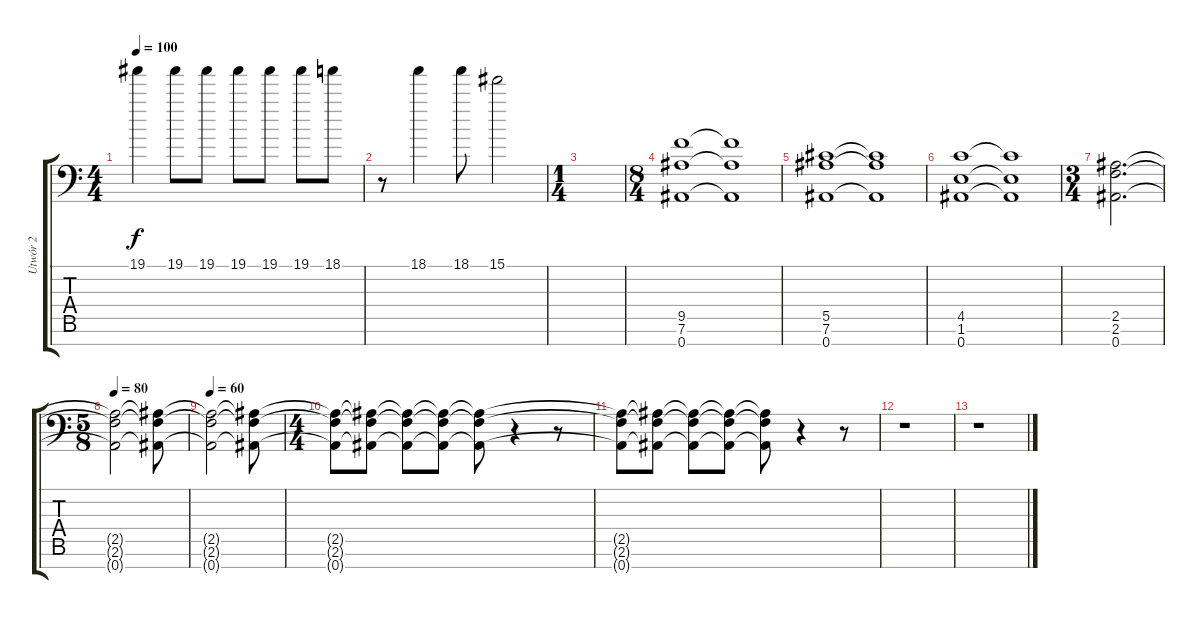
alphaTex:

\track ("Utwór 2" "Utwór 2") {instrument distortionguitar}
\staff {score tabs}
\tuning (Eb4 Bb3 Gb3 Db3 Ab2 Eb2 Bb1) {hide}
\ts (4 4)
\tempo 100
\clef f4
\ks c
19.1.4{dy f} 19.1.8 19.1.8 19.1.8 19.1.8 19.1.8 18.1.8 |
r.8 18.1.4 18.1.8 15.1.2 |
\ts (1 4)
|
\ts (8 4)
(9.5 7.6 0.7).1 (9.5{t} 7.6{t} 0.7{t}).1 |
(5.5 7.6 0.7).1 (5.5{t} 7.6{t} 0.7{t}).1 |
(4.5 1.6 0.7).1 (4.5{t} 1.6{t} 0.7{t}).1 |
\ts (3 4)
(2.5 2.6 0.7).2{d} |
\ts (5 8)
\tempo 80
(2.5{t} 2.6{t} 0.7{t}).2 (2.5{t} 2.6{t} 0.7{t}).8 |
\tempo 60
(2.5{t} 2.6{t} 0.7{t}).2 (2.5{t} 2.6{t} 0.7{t}).8 |
\ts (4 4)
(2.5{t} 2.6{t} 0.7{t}).8{volume 12} (2.5{t} 2.6{t} 0.7{t}).8{volume 11} (2.5{t} 2.6{t} 0.7{t}).8{volume 10} (2.5{t} 2.6{t} 0.7{t}).8{volume 9} (2.5{t} 2.6{t} 0.7{t}).8{volume 8} r.4 r.8 |
(2.5{t} 2.6{t} 0.7{t}).8{volume 7} (2.5{t} 2.6{t} 0.7{t}).8{volume 6} (2.5{t} 2.6{t} 0.7{t}).8{volume 5} (2.5{t} 2.6{t} 0.7{t}).8{volume 4} (2.5{t} 2.6{t} 0.7{t}).8{volume 3} r.4 r.8 |
r.1 |
r.1
